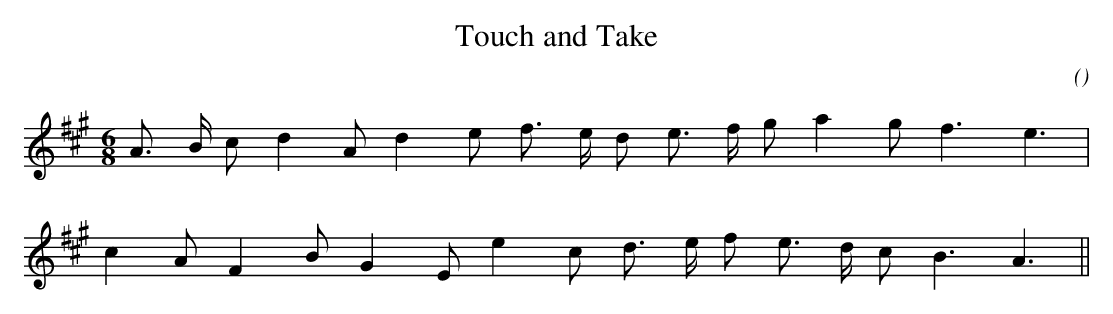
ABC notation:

X:1
T: Touch and Take
C:
O:
M:6/8
K:A
K:A
M:6/8
L:1/16
A3 B c2 d4 A2 d4 e2 f3 e d2 e3 f g2 a4 g2 f6 e6 |
c4 A2 F4 B2 G4 E2 e4 c2 d3 e f2 e3 d c2 B6 A6 ||
